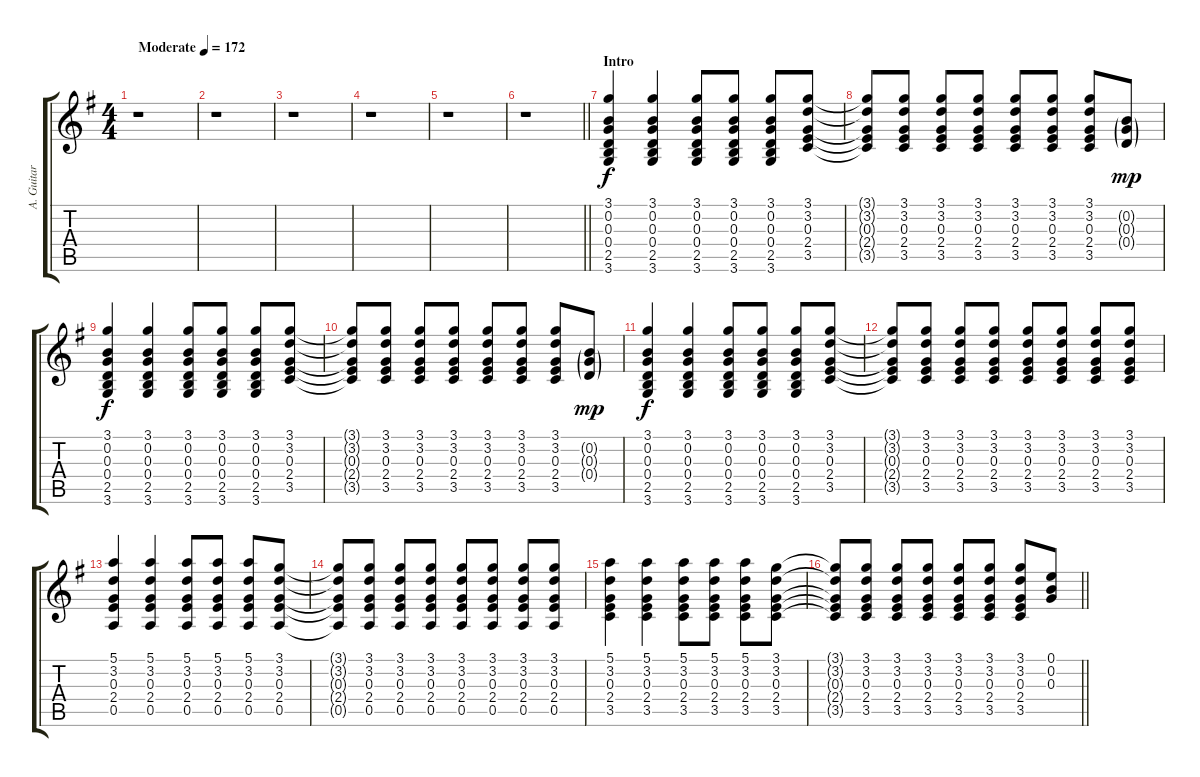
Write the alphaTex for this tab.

\track ("A. Guitar I" "A. Guitar ") {instrument acousticguitarsteel}
\staff {score tabs}
\tuning (E4 B3 G3 D3 A2 E2) {hide}
\ts (4 4)
\tempo (172 "Moderate")
\clef g2
\ks g
r.1{dy f instrument acousticguitarsteel} |
r.1 |
r.1 |
r.1 |
r.1 |
\barLineRight lightlight
r.1 |
\section ("" "Intro")
(3.1 0.2 0.3 0.4 2.5 3.6).4 (3.1 0.2 0.3 0.4 2.5 3.6).4 (3.1 0.2 0.3 0.4 2.5 3.6).8 (3.1 0.2 0.3 0.4 2.5 3.6).8 (3.1 0.2 0.3 0.4 2.5 3.6).8 (3.1 3.2 0.3 2.4 3.5).8 |
(3.1{t} 3.2{t} 0.3{t} 2.4{t} 3.5{t}).8 (3.1 3.2 0.3 2.4 3.5).8 (3.1 3.2 0.3 2.4 3.5).8 (3.1 3.2 0.3 2.4 3.5).8 (3.1 3.2 0.3 2.4 3.5).8 (3.1 3.2 0.3 2.4 3.5).8 (3.1 3.2 0.3 2.4 3.5).8 (0.2{g} 0.3{g} 0.4{g}).8{dy mp} |
(3.1 0.2 0.3 0.4 2.5 3.6).4{dy f} (3.1 0.2 0.3 0.4 2.5 3.6).4 (3.1 0.2 0.3 0.4 2.5 3.6).8 (3.1 0.2 0.3 0.4 2.5 3.6).8 (3.1 0.2 0.3 0.4 2.5 3.6).8 (3.1 3.2 0.3 2.4 3.5).8 |
(3.1{t} 3.2{t} 0.3{t} 2.4{t} 3.5{t}).8 (3.1 3.2 0.3 2.4 3.5).8 (3.1 3.2 0.3 2.4 3.5).8 (3.1 3.2 0.3 2.4 3.5).8 (3.1 3.2 0.3 2.4 3.5).8 (3.1 3.2 0.3 2.4 3.5).8 (3.1 3.2 0.3 2.4 3.5).8 (0.2{g} 0.3{g} 0.4{g}).8{dy mp} |
(3.1 0.2 0.3 0.4 2.5 3.6).4{dy f} (3.1 0.2 0.3 0.4 2.5 3.6).4 (3.1 0.2 0.3 0.4 2.5 3.6).8 (3.1 0.2 0.3 0.4 2.5 3.6).8 (3.1 0.2 0.3 0.4 2.5 3.6).8 (3.1 3.2 0.3 2.4 3.5).8 |
(3.1{t} 3.2{t} 0.3{t} 2.4{t} 3.5{t}).8 (3.1 3.2 0.3 2.4 3.5).8 (3.1 3.2 0.3 2.4 3.5).8 (3.1 3.2 0.3 2.4 3.5).8 (3.1 3.2 0.3 2.4 3.5).8 (3.1 3.2 0.3 2.4 3.5).8 (3.1 3.2 0.3 2.4 3.5).8 (3.1 3.2 0.3 2.4 3.5).8 |
(5.1 3.2 0.3 2.4 0.5).4 (5.1 3.2 0.3 2.4 0.5).4 (5.1 3.2 0.3 2.4 0.5).8 (5.1 3.2 0.3 2.4 0.5).8 (5.1 3.2 0.3 2.4 0.5).8 (3.1 3.2 0.3 2.4 0.5).8 |
(3.1{t} 3.2{t} 0.3{t} 2.4{t} 0.5{t}).8 (3.1 3.2 0.3 2.4 0.5).8 (3.1 3.2 0.3 2.4 0.5).8 (3.1 3.2 0.3 2.4 0.5).8 (3.1 3.2 0.3 2.4 0.5).8 (3.1 3.2 0.3 2.4 0.5).8 (3.1 3.2 0.3 2.4 0.5).8 (3.1 3.2 0.3 2.4 0.5).8 |
(5.1 3.2 0.3 2.4 3.5).4 (5.1 3.2 0.3 2.4 3.5).4 (5.1 3.2 0.3 2.4 3.5).8 (5.1 3.2 0.3 2.4 3.5).8 (5.1 3.2 0.3 2.4 3.5).8 (3.1 3.2 0.3 2.4 3.5).8 |
\barLineRight lightlight
(3.1{t} 3.2{t} 0.3{t} 2.4{t} 3.5{t}).8 (3.1 3.2 0.3 2.4 3.5).8 (3.1 3.2 0.3 2.4 3.5).8 (3.1 3.2 0.3 2.4 3.5).8 (3.1 3.2 0.3 2.4 3.5).8 (3.1 3.2 0.3 2.4 3.5).8 (3.1 3.2 0.3 2.4 3.5).8 (0.1 0.2 0.3).8
